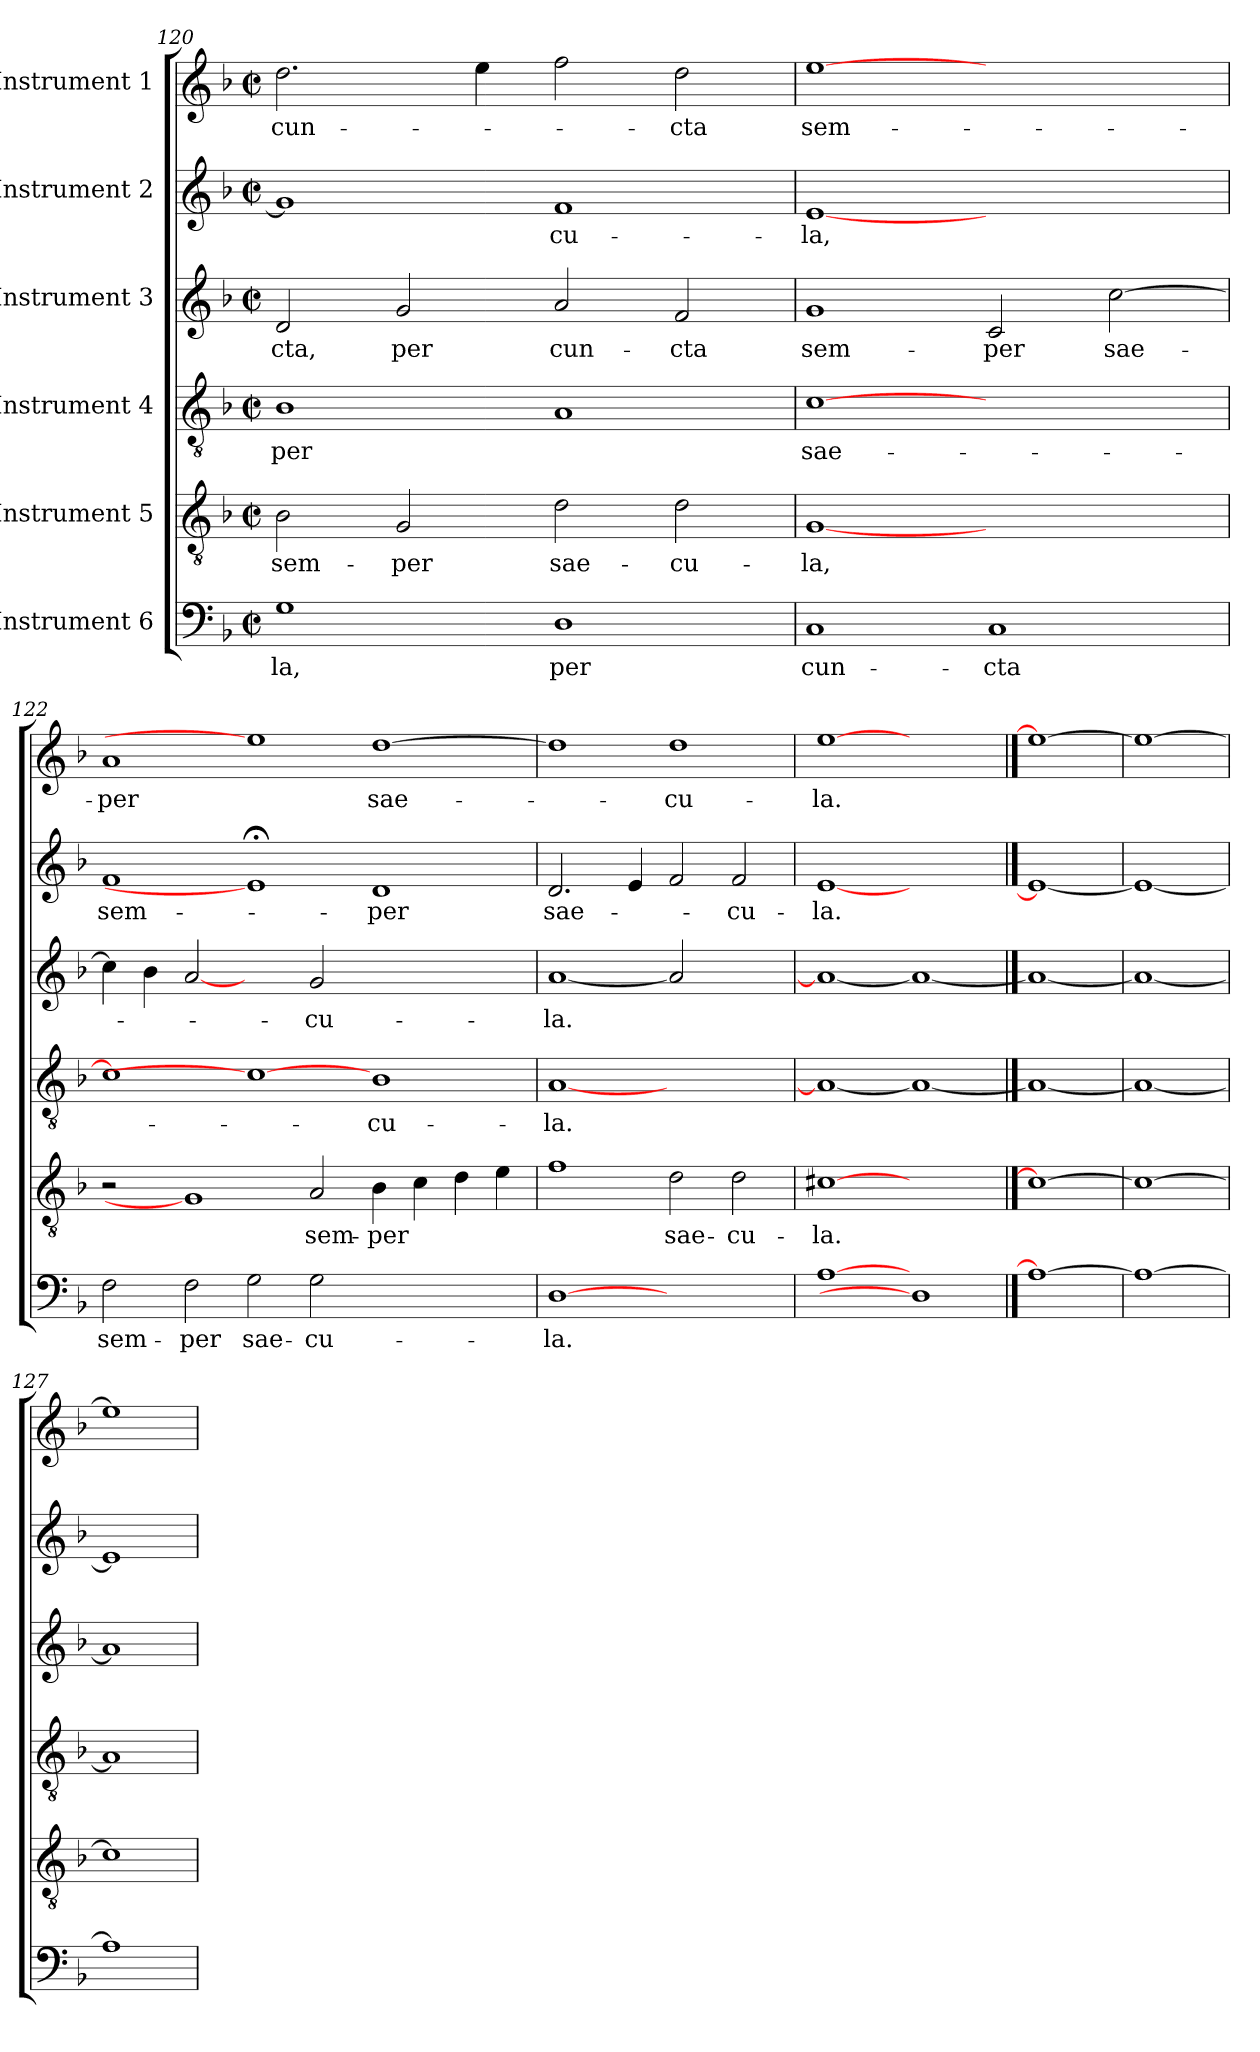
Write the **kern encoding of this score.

**kern	**text	**kern	**text	**kern	**text	**kern	**text	**kern	**text	**kern	**text
*part6	*part6	*part5	*part5	*part4	*part4	*part3	*part3	*part2	*part2	*part1	*part1
*staff6	*staff6	*staff5	*staff5	*staff4	*staff4	*staff3	*staff3	*staff2	*staff2	*staff1	*staff1
*I"Instrument 6	*	*I"Instrument 5	*	*I"Instrument 4	*	*I"Instrument 3	*	*I"Instrument 2	*	*I"Instrument 1	*
*clefF4	*	*clefGv2	*	*clefGv2	*	*clefG2	*	*clefG2	*	*clefG2	*
*k[b-]	*	*k[b-]	*	*k[b-]	*	*k[b-]	*	*k[b-]	*	*k[b-]	*
*F:	*	*F:	*	*F:	*	*F:	*	*F:	*	*F:	*
*M2/2	*	*M2/2	*	*M2/2	*	*M2/2	*	*M2/2	*	*M2/2	*
*met(c|)	*	*met(c|)	*	*met(c|)	*	*met(c|)	*	*met(c|)	*	*met(c|)	*
=120	=120	=120	=120	=120	=120	=120	=120	=120	=120	=120	=120
!	!LO:LY:b	!	!LO:LY:b	!	!LO:LY:b	!	!LO:LY:b	!	!	!	!LO:LY:b
1G	-la,	2B-\	sem-	1B-	-per	2d/	-cta,	1g]	.	2.dd\	cun-
!	!	!	!LO:LY:b	!	!	!	!LO:LY:b	!	!	!	!
.	.	2G/	-per	.	.	2g/	per	.	.	.	.
.	.	.	.	.	.	.	.	.	.	4ee\	.
!	!LO:LY:b	!	!LO:LY:b	!	!	!	!LO:LY:b	!	!LO:LY:b	!	!
1D	per	2d\	sae-	1A	.	2a/	cun-	1f	-cu-	2ff\	.
!	!	!	!LO:LY:b	!	!	!	!LO:LY:b	!	!	!	!LO:LY:b
.	.	2d\	-cu-	.	.	2f/	-cta	.	.	2dd\	-cta
!!LO:LB:g=z
=121	=121	=121	=121	=121	=121	=121	=121	=121	=121	=121	=121
!	!LO:LY:b	!	!LO:LY:b	!	!LO:LY:b	!	!LO:LY:b	!	!LO:LY:b	!	!LO:LY:b
1C	cun-	[1G	-la,	[>1c	sae-	1g	sem-	[1e	-la,	[1ee	sem-
!	!LO:LY:b	!	!	!	!	!	!LO:LY:b	!	!	!	!
1C	-cta	1ryy	.	1ryy	.	2c/	-per	1ryy	.	1ryy	.
!	!	!	!	!	!	!	!LO:LY:b	!	!	!	!
.	.	.	.	.	.	[>2cc\	sae-	.	.	.	.
=122	=122	=122	=122	=122	=122	=122	=122	=122	=122	=122	=122
!	!LO:LY:b	!	!	!	!	!	!	!	!LO:LY:b	!	!LO:LY:b
2F\	sem-	2r	.	1c]	.	4cc\]	.	1f	sem-	1a	-per
.	.	.	.	.	.	4b-\	.	.	.	.	.
!	!LO:LY:b	!	!	!	!	!	!	!	!	!	!
2F\	-per	1G]	.	.	.	[2a	.	.	.	.	.
!	!LO:LY:b	!	!	!	!	!	!	!	!	!	!
2G\	sae-	.	.	1c_	.	2ryy	.	1e;<]	.	1ee]	.
!	!LO:LY:b	!	!LO:LY:b	!	!	!	!LO:LY:b	!	!	!	!
2G\	-cu-	2A/	sem-	.	.	2g/	-cu-	.	.	.	.
!	!	!	!LO:LY:b	!	!LO:LY:b	!	!	!	!LO:LY:b	!	!LO:LY:b
1ryy	.	4B-\	-per	1B-	-cu-	1ryy	.	1d	-per	[>1dd	sae-
.	.	4c\	.	.	.	.	.	.	.	.	.
.	.	4d\	.	.	.	.	.	.	.	.	.
.	.	4e\	.	.	.	.	.	.	.	.	.
=123	=123	=123	=123	=123	=123	=123	=123	=123	=123	=123	=123
!	!LO:LY:b	!	!	!	!LO:LY:b	!	!LO:LY:b	!	!LO:LY:b	!	!
[1D	-la.	1f	.	[<1A	-la.	[<1a	-la.	2.d/	sae-	1dd]	.
.	.	.	.	.	.	.	.	4e/	.	.	.
!	!	!	!LO:LY:b	!	!	!	!	!	!	!	!LO:LY:b
1ryy	.	2d\	sae-	1ryy	.	2a]	.	2f/	.	1dd	-cu-
!	!	!	!LO:LY:b	!	!	!	!	!	!LO:LY:b	!	!
.	.	2d\	-cu-	.	.	2ryy	.	2f/	-cu-	.	.
=124	=124	=124	=124	=124	=124	=124	=124	=124	=124	=124	=124
!	!	!	!LO:LY:b	!	!	!	!	!	!LO:LY:b	!	!LO:LY:b
[1A\	.	[1c#X\	-la.	1A/_	.	1a/_	.	[1e/	-la.	[1ee\	-la.
1D]	.	1ryy	.	1A_	.	1a_	.	1ryy	.	1ryy	.
==125	==125	==125	==125	==125	==125	==125	==125	==125	==125	==125	==125
1A\_	.	1c#\_	.	1A/_	.	1a/_	.	1e/_	.	1ee\_	.
=126	=126	=126	=126	=126	=126	=126	=126	=126	=126	=126	=126
1A\_	.	1c#\_	.	1A/_	.	1a/_	.	1e/_	.	1ee\_	.
=127	=127	=127	=127	=127	=127	=127	=127	=127	=127	=127	=127
1A\]	.	1c#\]	.	1A/]	.	1a/]	.	1e/]	.	1ee\]	.
=	=	=	=	=	=	=	=	=	=	=	=
*-	*-	*-	*-	*-	*-	*-	*-	*-	*-	*-	*-
